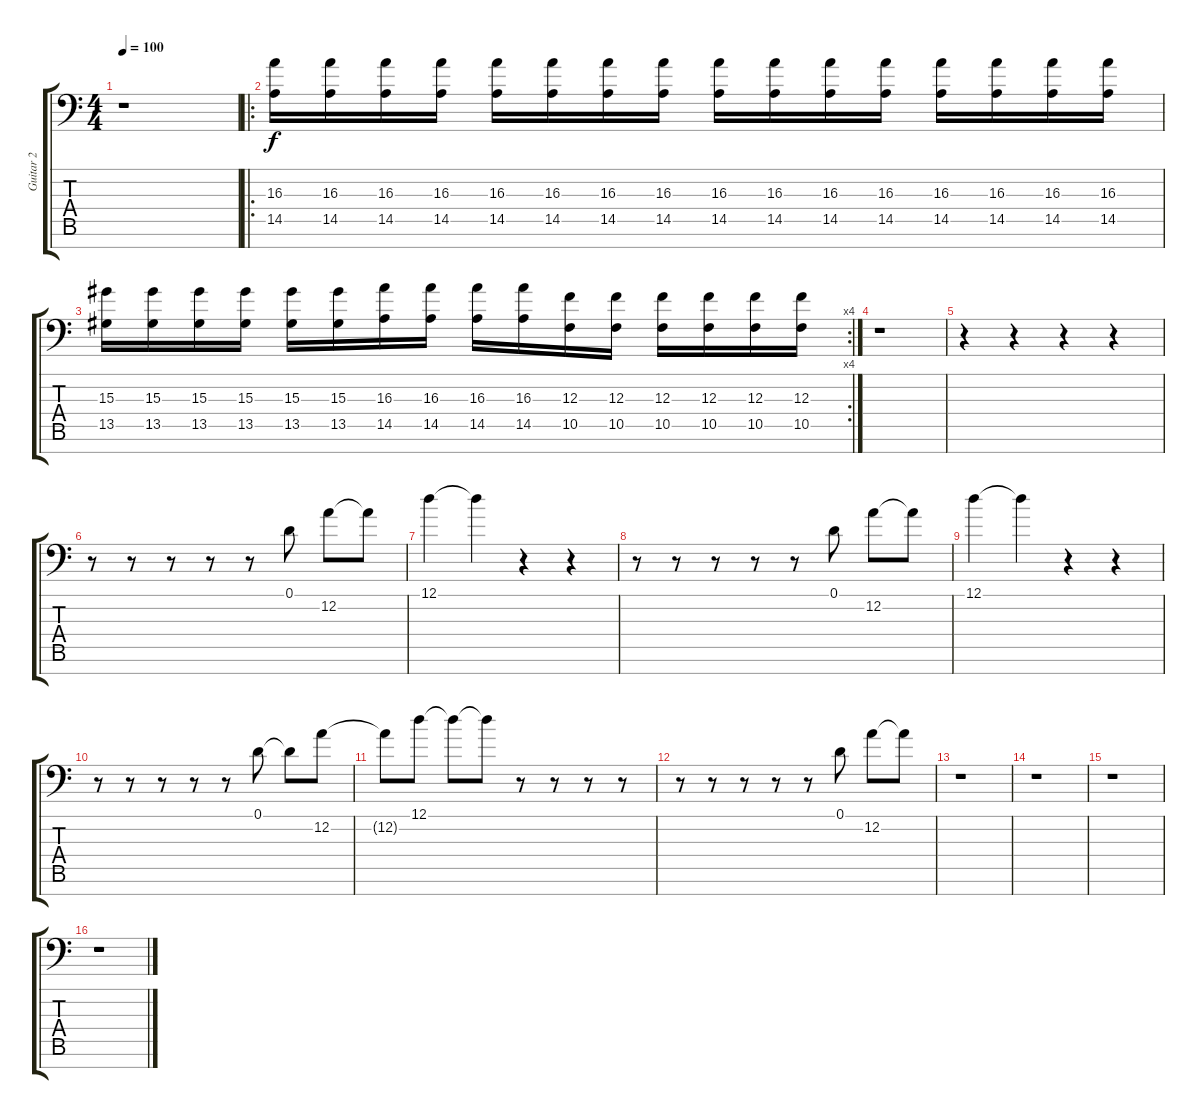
\track ("Guitar 2" "Guitar 2") {instrument lead8bassandlead}
\staff {score tabs}
\tuning (D4 A3 F3 C3 G2 D2 A1) {hide}
\ts (4 4)
\tempo 100
\clef f4
\ks c
r.1{dy f} |
\ro
(16.3 14.5).16{volume 9 instrument distortionguitar} (16.3 14.5).16 (16.3 14.5).16 (16.3 14.5).16 (16.3 14.5).16 (16.3 14.5).16 (16.3 14.5).16 (16.3 14.5).16 (16.3 14.5).16 (16.3 14.5).16 (16.3 14.5).16 (16.3 14.5).16 (16.3 14.5).16 (16.3 14.5).16 (16.3 14.5).16 (16.3 14.5).16 |
\rc 4
(15.3 13.5).16{instrument distortionguitar} (15.3 13.5).16 (15.3 13.5).16 (15.3 13.5).16 (15.3 13.5).16 (15.3 13.5).16 (16.3 14.5).16 (16.3 14.5).16 (16.3 14.5).16 (16.3 14.5).16 (12.3 10.5).16{volume 11} (12.3 10.5).16 (12.3 10.5).16 (12.3 10.5).16 (12.3 10.5).16 (12.3 10.5).16 |
r.1 |
r.4 r.4 r.4 r.4 |
r.8{volume 12 instrument lead8bassandlead} r.8 r.8 r.8 r.8 0.1.8 12.2.8 12.2{t}.8 |
12.1.4 12.1{t}.4 r.4 r.4 |
r.8 r.8 r.8 r.8 r.8 0.1.8 12.2.8 12.2{t}.8 |
12.1.4 12.1{t}.4 r.4 r.4 |
r.8 r.8 r.8 r.8 r.8 0.1.8 0.1{t}.8 12.2.8 |
12.2{t}.8 12.1.8 12.1{t}.8 12.1{t}.8 r.8 r.8 r.8 r.8 |
r.8 r.8 r.8 r.8 r.8 0.1.8 12.2.8 12.2{t}.8 |
r.1 |
r.1 |
r.1 |
r.1
